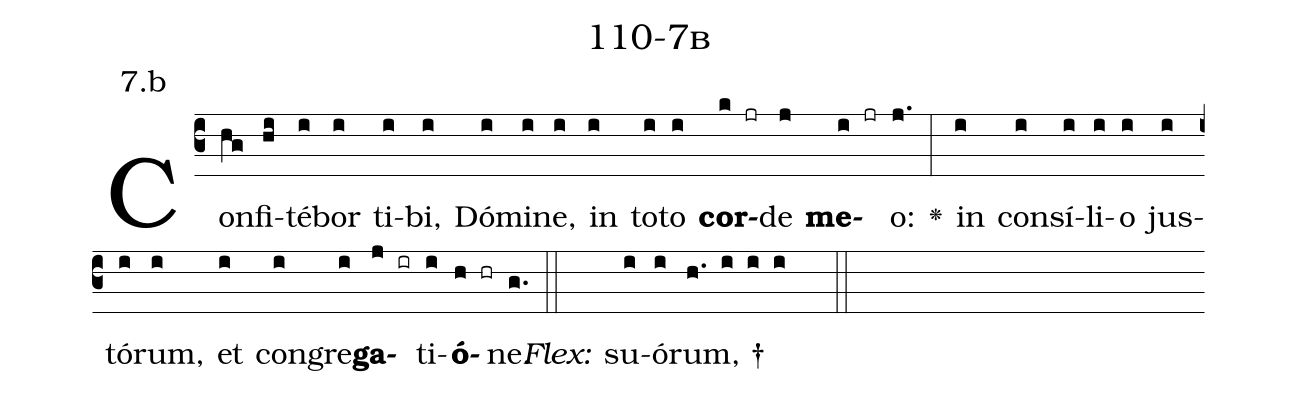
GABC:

name: 110-7b;
annotation: 7.b;
%%
(c3)Con(hg)fi(hi)té(i)bor(i) ti(i)bi,(i) Dó(i)mi(i)ne,(i) in(i) to(i)to(i) <b>cor</b>(k jr)de(j) <b>me</b>(i jr)o:(j.) <v>\greheightstar</v>(:) in(i) con(i)sí(i)li(i)o(i) jus(i)tó(i)rum,(i) et(i) con(i)gre(i)<b>ga</b>(j ir)ti(i)<b>ó</b>(h hr)ne.(g.) (::)
<i>Flex:</i>()  su(i)ó(i)rum, †(h. i i i  ::)

%E(i) u(i) o(j) u(i) a(h) e.(g.) (::)
